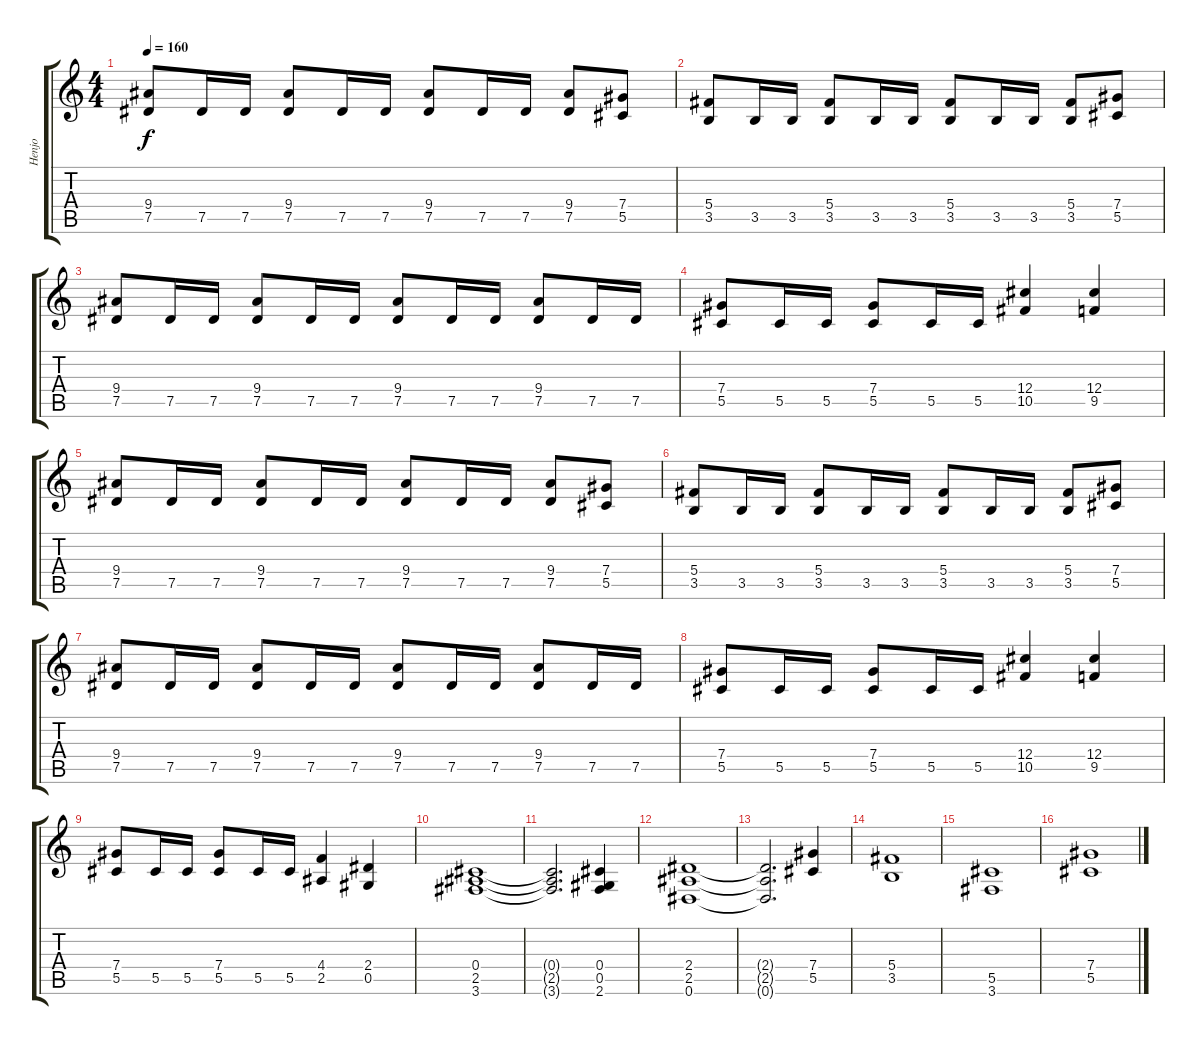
\track ("Henjo" "Henjo") {instrument distortionguitar}
\staff {score tabs}
\tuning (Eb4 Bb3 Gb3 Db3 Ab2 Eb2) {hide}
\ts (4 4)
\tempo 160
\clef g2
\ks c
(9.4 7.5).8{dy f} 7.5.16 7.5.16 (9.4 7.5).8 7.5.16 7.5.16 (9.4 7.5).8 7.5.16 7.5.16 (9.4 7.5).8 (7.4 5.5).8 |
(5.4 3.5).8 3.5.16 3.5.16 (5.4 3.5).8 3.5.16 3.5.16 (5.4 3.5).8 3.5.16 3.5.16 (5.4 3.5).8 (7.4 5.5).8 |
(9.4 7.5).8 7.5.16 7.5.16 (9.4 7.5).8 7.5.16 7.5.16 (9.4 7.5).8 7.5.16 7.5.16 (9.4 7.5).8 7.5.16 7.5.16 |
(7.4 5.5).8 5.5.16 5.5.16 (7.4 5.5).8 5.5.16 5.5.16 (12.4 10.5).4 (12.4 9.5).4 |
(9.4 7.5).8 7.5.16 7.5.16 (9.4 7.5).8 7.5.16 7.5.16 (9.4 7.5).8 7.5.16 7.5.16 (9.4 7.5).8 (7.4 5.5).8 |
(5.4 3.5).8 3.5.16 3.5.16 (5.4 3.5).8 3.5.16 3.5.16 (5.4 3.5).8 3.5.16 3.5.16 (5.4 3.5).8 (7.4 5.5).8 |
(9.4 7.5).8 7.5.16 7.5.16 (9.4 7.5).8 7.5.16 7.5.16 (9.4 7.5).8 7.5.16 7.5.16 (9.4 7.5).8 7.5.16 7.5.16 |
(7.4 5.5).8 5.5.16 5.5.16 (7.4 5.5).8 5.5.16 5.5.16 (12.4 10.5).4 (12.4 9.5).4 |
(7.4 5.5).8 5.5.16 5.5.16 (7.4 5.5).8 5.5.16 5.5.16 (4.4 2.5).4 (2.4 0.5).4 |
(0.4 2.5 3.6).1 |
(0.4{t} 2.5{t} 3.6{t}).2{d} (0.4 0.5 2.6).4 |
(2.4 2.5 0.6).1 |
(2.4{t} 2.5{t} 0.6{t}).2{d} (7.4 5.5).4 |
(5.4 3.5).1 |
(5.5 3.6).1 |
(7.4 5.5).1
